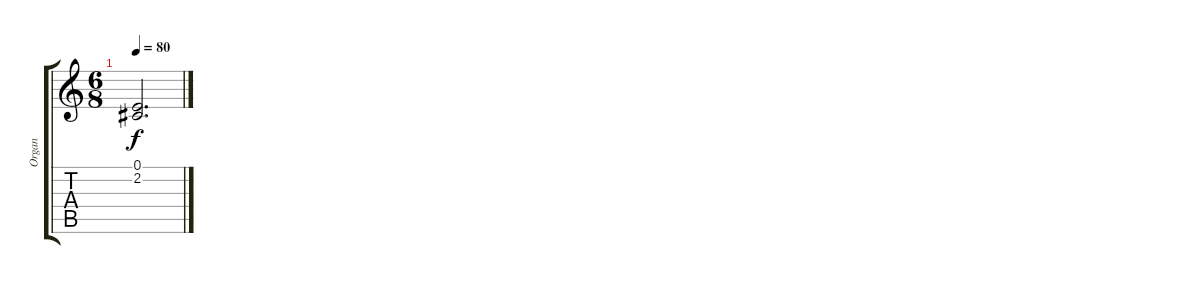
\track ("Organ" "Organ") {instrument percussiveorgan}
\staff {score tabs}
\tuning (E4 B3 G3 D3 A2 E2) {hide}
\ts (6 8)
\tempo 80
\clef g2
\ks c
(0.1{t} 2.2{t}).2{d dy f}
